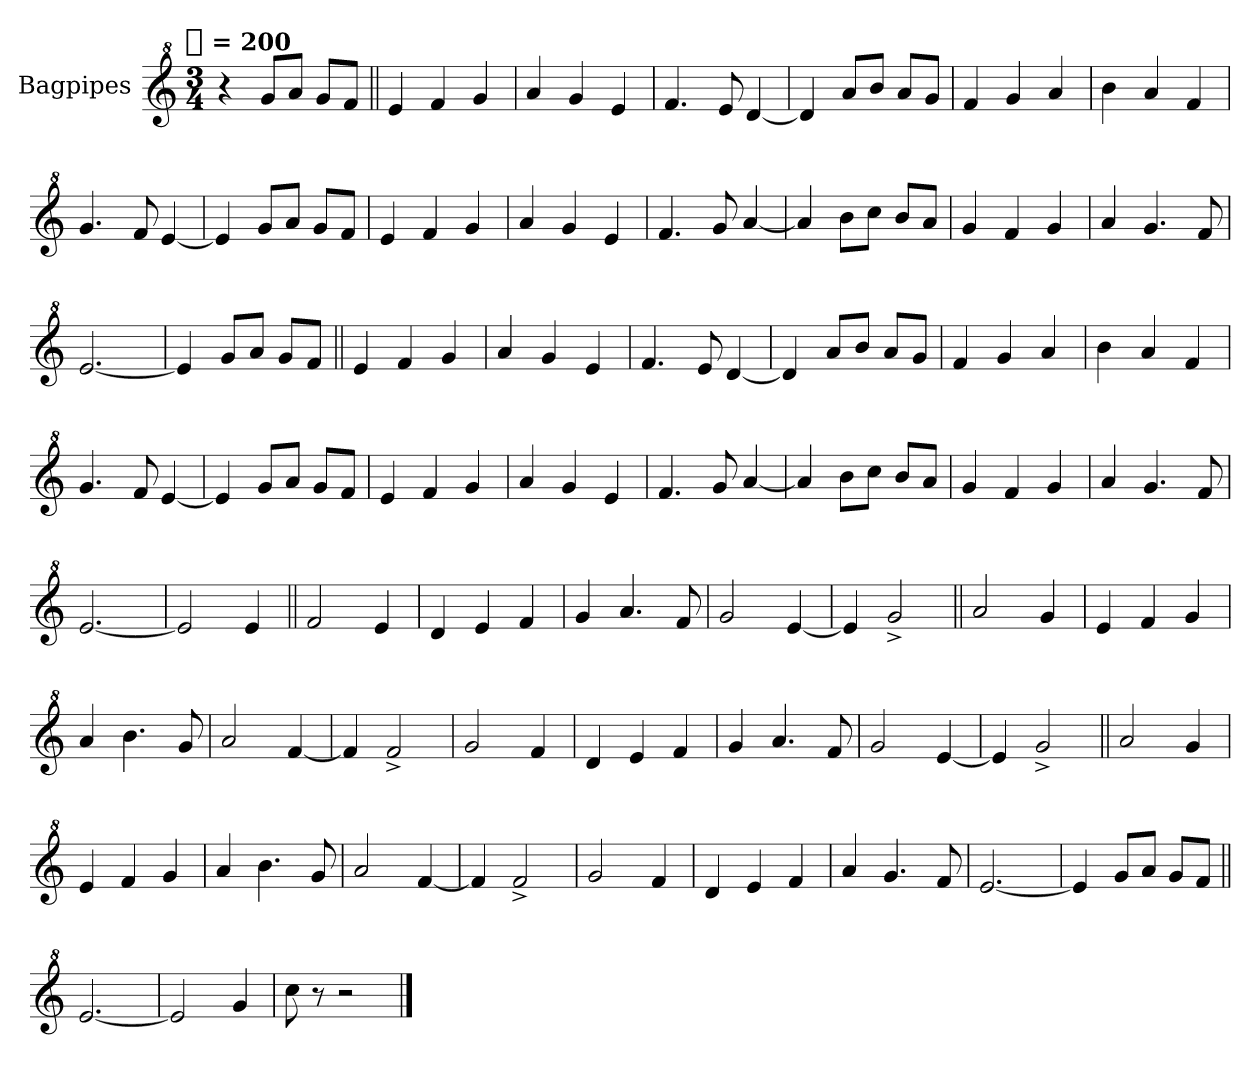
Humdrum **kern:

**kern
*part1
*staff1
*I"Bagpipes
*I'Bag
*clefG^2
*k[]
!!LO:TX:omd:t=[quarter] = 200
*M3/4
*MM200
=1
4r
8ggL
8aaJ
8ggL
8ffJ
=||
4ee
4ff
4gg
=
4aa
4gg
4ee
=
4.ff
8ee
[4dd
=
4dd]
8aaL
8bbJ
8aaL
8ggJ
=
4ff
4gg
4aa
=
4bb
4aa
4ff
=
4.gg
8ff
[4ee
=
4ee]
8ggL
8aaJ
8ggL
8ffJ
=
4ee
4ff
4gg
=
4aa
4gg
4ee
=
4.ff
8gg
[4aa
=
4aa]
8bbL
8cccJ
8bbL
8aaJ
=
4gg
4ff
4gg
=
4aa
4.gg
8ff
=
[2.ee
=
4ee]
8ggL
8aaJ
8ggL
8ffJ
=||
4ee
4ff
4gg
=
4aa
4gg
4ee
=
4.ff
8ee
[4dd
=
4dd]
8aaL
8bbJ
8aaL
8ggJ
=
4ff
4gg
4aa
=
4bb
4aa
4ff
=
4.gg
8ff
[4ee
=
4ee]
8ggL
8aaJ
8ggL
8ffJ
=
4ee
4ff
4gg
=
4aa
4gg
4ee
=
4.ff
8gg
[4aa
=
4aa]
8bbL
8cccJ
8bbL
8aaJ
=
4gg
4ff
4gg
=
4aa
4.gg
8ff
=
[2.ee
=
2ee]
4ee
=||
2ff
4ee
=
4dd
4ee
4ff
=
4gg
4.aa
8ff
=
2gg
[4ee
=
4ee]
2gg^
=||
2aa
4gg
=
4ee
4ff
4gg
=
4aa
4.bb
8gg
=
2aa
[4ff
=
4ff]
2ff^
=
2gg
4ff
=
4dd
4ee
4ff
=
4gg
4.aa
8ff
=
2gg
[4ee
=
4ee]
2gg^
=||
2aa
4gg
=
4ee
4ff
4gg
=
4aa
4.bb
8gg
=
2aa
[4ff
=
4ff]
2ff^
=
2gg
4ff
=
4dd
4ee
4ff
=
4aa
4.gg
8ff
=
[2.ee
=
4ee]
8ggL
8aaJ
8ggL
8ffJ
=||
[2.ee
=
2ee]
4gg
=
8ccc
8r
2r
==
*-
